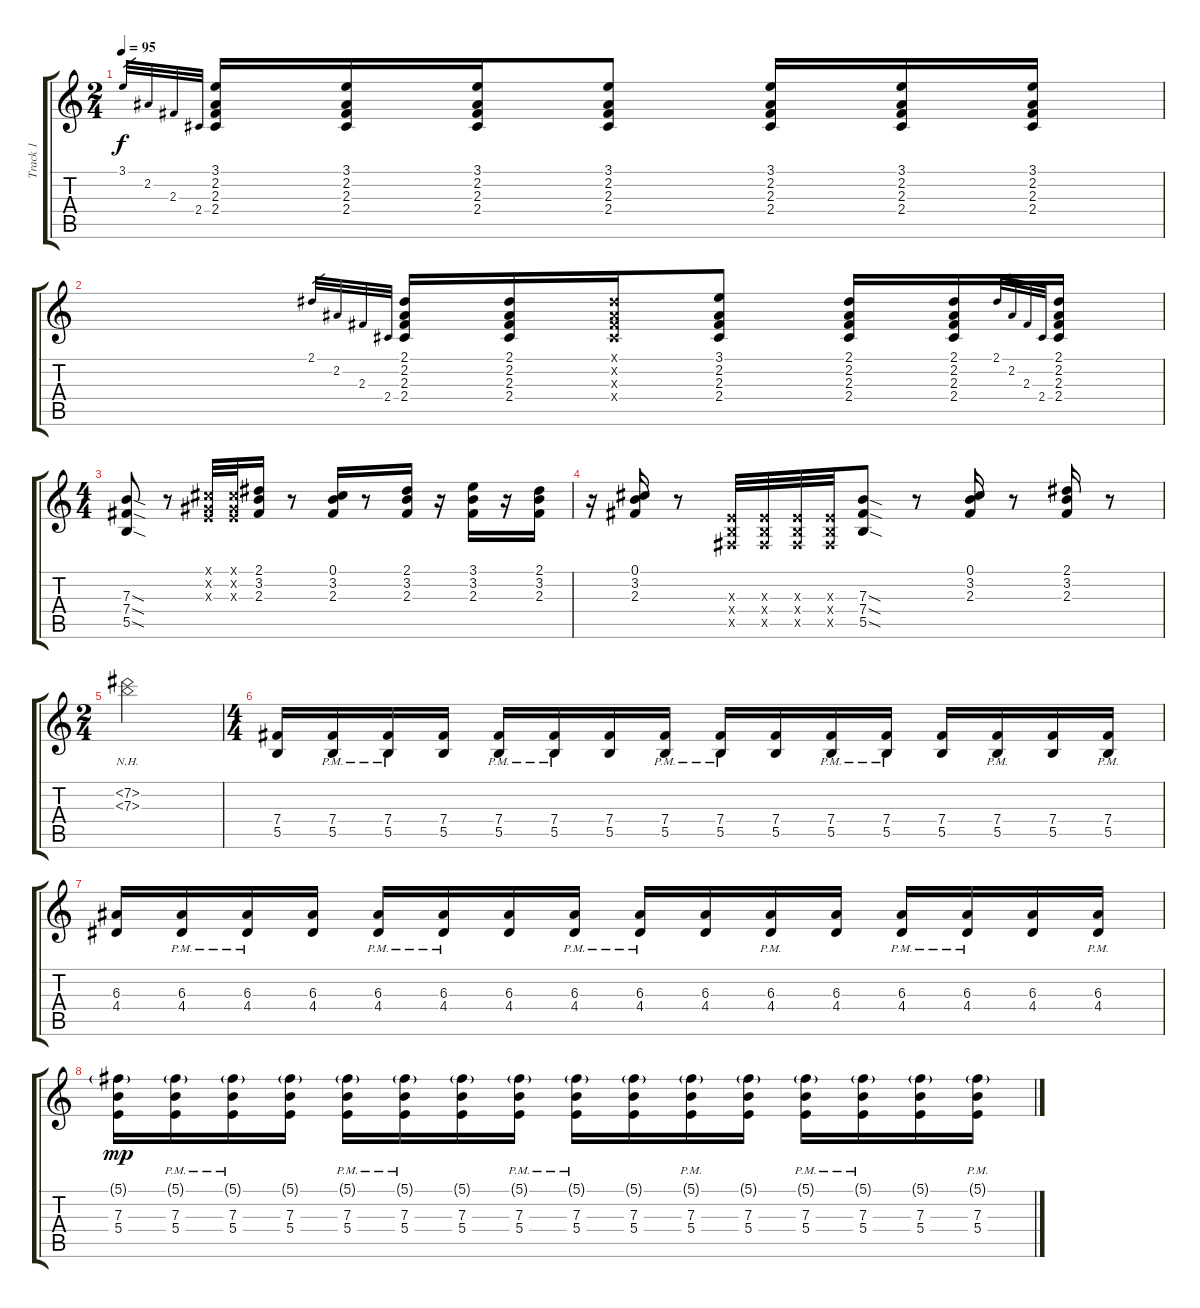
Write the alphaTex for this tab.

\track ("Track 1" "Track 1") {instrument acousticguitarsteel}
\staff {score tabs}
\tuning (Db4 Ab3 E3 B2 Gb2 Db2) {hide}
\ts (2 4)
\tempo 95
\clef g2
\ks c
3.1.32{gr dy f} 2.2.32{gr} 2.3.32{gr} 2.4.32{gr} (3.1 2.2 2.3 2.4).16 (3.1 2.2 2.3 2.4).16 (3.1 2.2 2.3 2.4).16 (3.1 2.2 2.3 2.4).8 (3.1 2.2 2.3 2.4).16 (3.1 2.2 2.3 2.4).16 (3.1 2.2 2.3 2.4).16 |
2.1.32{gr} 2.2.32{gr} 2.3.32{gr} 2.4.32{gr} (2.1 2.2 2.3 2.4).16 (2.1 2.2 2.3 2.4).16 (2.1{x} 2.2{x} 2.3{x} 2.4{x}).16 (3.1 2.2 2.3 2.4).8 (2.1 2.2 2.3 2.4).16 (2.1 2.2 2.3 2.4).16 2.1.32{gr} 2.2.32{gr} 2.3.32{gr} 2.4.32{gr} (2.1 2.2 2.3 2.4).16 |
\ts (4 4)
(7.3{sod} 7.4{sod} 5.5{sod}).8 r.8 (0.1{x} 0.2{x} 0.3{x}).32 (0.1{x} 0.2{x} 0.3{x}).32 (2.1 3.2 2.3).16 r.8 (0.1 3.2 2.3).16 r.8 (2.1 3.2 2.3).16 r.16 (3.1 3.2 2.3).16 r.16 (2.1 3.2 2.3).16 |
r.16 (0.1 3.2 2.3).16 r.8 (0.3{x} 0.4{x} 0.5{x}).32 (0.3{x} 0.4{x} 0.5{x}).32 (0.3{x} 0.4{x} 0.5{x}).32 (0.3{x} 0.4{x} 0.5{x}).32 (7.3{sod} 7.4{sod} 5.5{sod}).8 r.8 (0.1 3.2 2.3).16 r.8 (2.1 3.2 2.3).16 r.8 |
\ts (2 4)
(7.2{nh} 7.3{nh}).2 |
\ts (4 4)
(7.4 5.5).16 (7.4{pm} 5.5{pm}).16 (7.4{pm} 5.5{pm}).16 (7.4 5.5).16 (7.4{pm} 5.5{pm}).16 (7.4{pm} 5.5{pm}).16 (7.4 5.5).16 (7.4{pm} 5.5{pm}).16 (7.4{pm} 5.5{pm}).16 (7.4 5.5).16 (7.4{pm} 5.5{pm}).16 (7.4{pm} 5.5{pm}).16 (7.4 5.5).16 (7.4{pm} 5.5{pm}).16 (7.4 5.5).16 (7.4{pm} 5.5{pm}).16 |
(6.3 4.4).16 (6.3{pm} 4.4{pm}).16 (6.3{pm} 4.4{pm}).16 (6.3 4.4).16 (6.3{pm} 4.4{pm}).16 (6.3{pm} 4.4{pm}).16 (6.3 4.4).16 (6.3{pm} 4.4{pm}).16 (6.3{pm} 4.4{pm}).16 (6.3 4.4).16 (6.3{pm} 4.4{pm}).16 (6.3 4.4).16 (6.3{pm} 4.4{pm}).16 (6.3{pm} 4.4{pm}).16 (6.3 4.4).16 (6.3{pm} 4.4{pm}).16 |
(5.1{g} 7.3 5.4).16{dy mp} (5.1{g pm} 7.3{pm} 5.4{pm}).16 (5.1{g pm} 7.3{pm} 5.4{pm}).16 (5.1{g} 7.3 5.4).16 (5.1{g pm} 7.3{pm} 5.4{pm}).16 (5.1{g pm} 7.3{pm} 5.4{pm}).16 (5.1{g} 7.3 5.4).16 (5.1{g pm} 7.3{pm} 5.4{pm}).16 (5.1{g pm} 7.3{pm} 5.4{pm}).16 (5.1{g} 7.3 5.4).16 (5.1{g pm} 7.3{pm} 5.4{pm}).16 (5.1{g} 7.3 5.4).16 (5.1{g pm} 7.3{pm} 5.4{pm}).16 (5.1{g pm} 7.3{pm} 5.4{pm}).16 (5.1{g} 7.3 5.4).16 (5.1{g pm} 7.3{pm} 5.4{pm}).16
